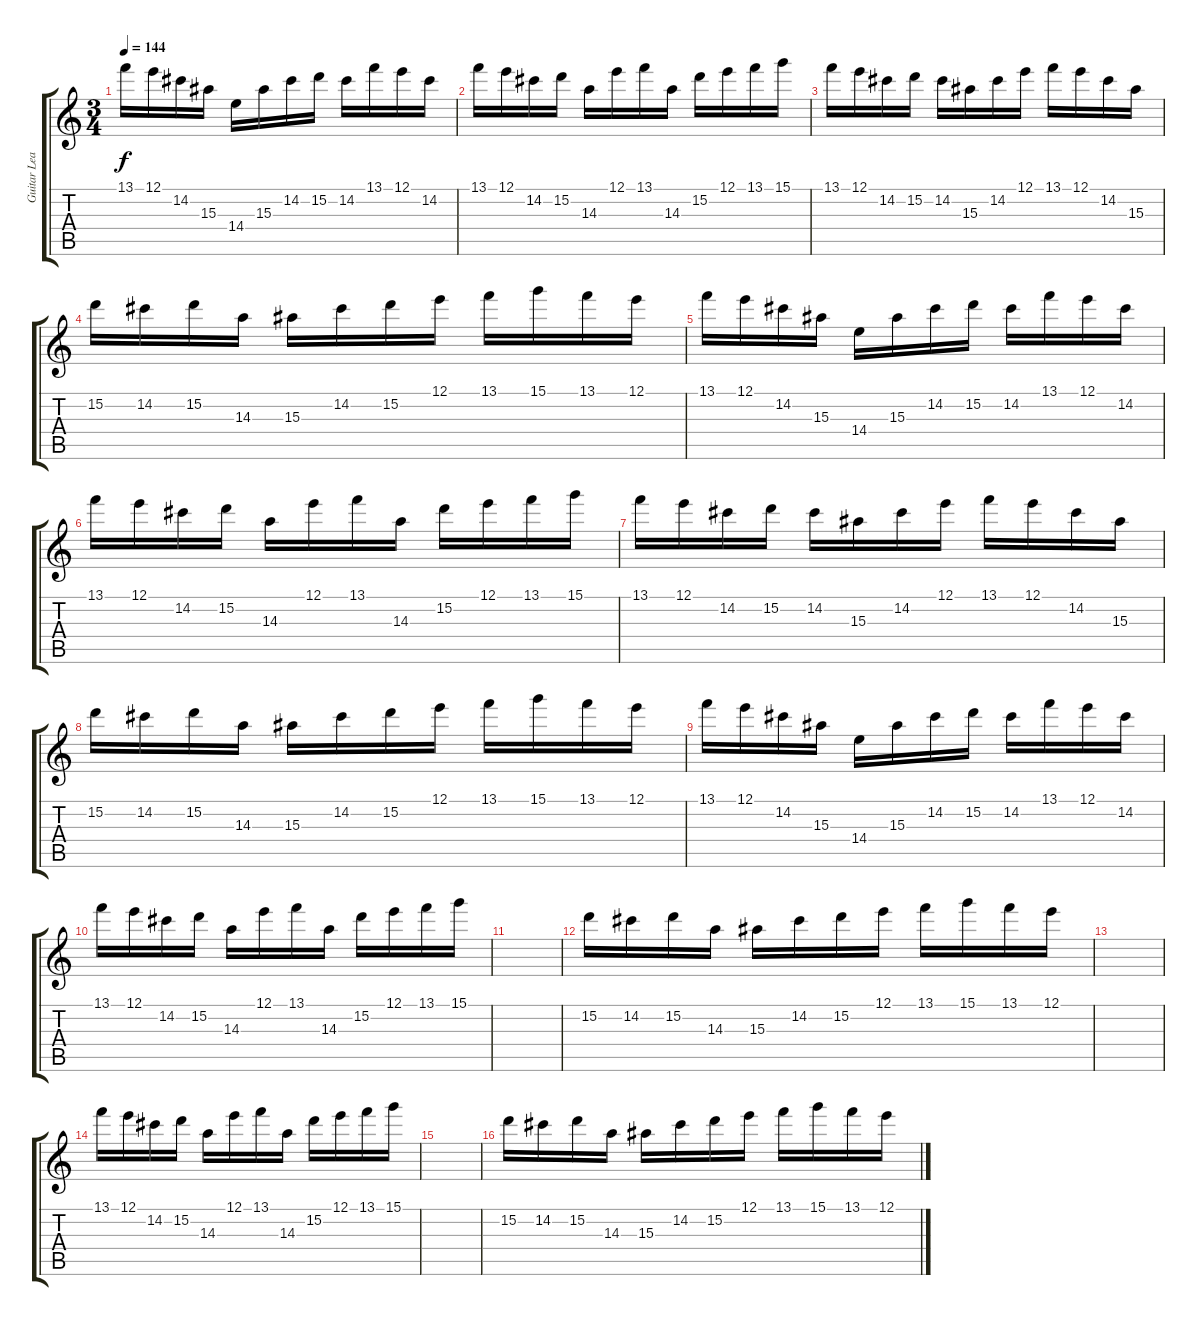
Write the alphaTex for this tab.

\track ("Guitar Lead" "Guitar Lea") {instrument distortionguitar}
\staff {score tabs}
\tuning (E4 B3 G3 D3 A2 E2) {hide}
\ts (3 4)
\tempo 144
\clef g2
\ks c
13.1.16{dy f} 12.1.16 14.2.16 15.3.16 14.4.16 15.3.16 14.2.16 15.2.16 14.2.16 13.1.16 12.1.16 14.2.16 |
13.1.16 12.1.16 14.2.16 15.2.16 14.3.16 12.1.16 13.1.16 14.3.16 15.2.16 12.1.16 13.1.16 15.1.16 |
13.1.16 12.1.16 14.2.16 15.2.16 14.2.16 15.3.16 14.2.16 12.1.16 13.1.16 12.1.16 14.2.16 15.3.16 |
15.2.16 14.2.16 15.2.16 14.3.16 15.3.16 14.2.16 15.2.16 12.1.16 13.1.16 15.1.16 13.1.16 12.1.16 |
13.1.16 12.1.16 14.2.16 15.3.16 14.4.16 15.3.16 14.2.16 15.2.16 14.2.16 13.1.16 12.1.16 14.2.16 |
13.1.16 12.1.16 14.2.16 15.2.16 14.3.16 12.1.16 13.1.16 14.3.16 15.2.16 12.1.16 13.1.16 15.1.16 |
13.1.16 12.1.16 14.2.16 15.2.16 14.2.16 15.3.16 14.2.16 12.1.16 13.1.16 12.1.16 14.2.16 15.3.16 |
15.2.16 14.2.16 15.2.16 14.3.16 15.3.16 14.2.16 15.2.16 12.1.16 13.1.16 15.1.16 13.1.16 12.1.16 |
13.1.16 12.1.16 14.2.16 15.3.16 14.4.16 15.3.16 14.2.16 15.2.16 14.2.16 13.1.16 12.1.16 14.2.16 |
13.1.16 12.1.16 14.2.16 15.2.16 14.3.16 12.1.16 13.1.16 14.3.16 15.2.16 12.1.16 13.1.16 15.1.16 |
|
15.2.16 14.2.16 15.2.16 14.3.16 15.3.16 14.2.16 15.2.16 12.1.16 13.1.16 15.1.16 13.1.16 12.1.16 |
|
13.1.16 12.1.16 14.2.16 15.2.16 14.3.16 12.1.16 13.1.16 14.3.16 15.2.16 12.1.16 13.1.16 15.1.16 |
|
15.2.16 14.2.16 15.2.16 14.3.16 15.3.16 14.2.16 15.2.16 12.1.16 13.1.16 15.1.16 13.1.16 12.1.16
